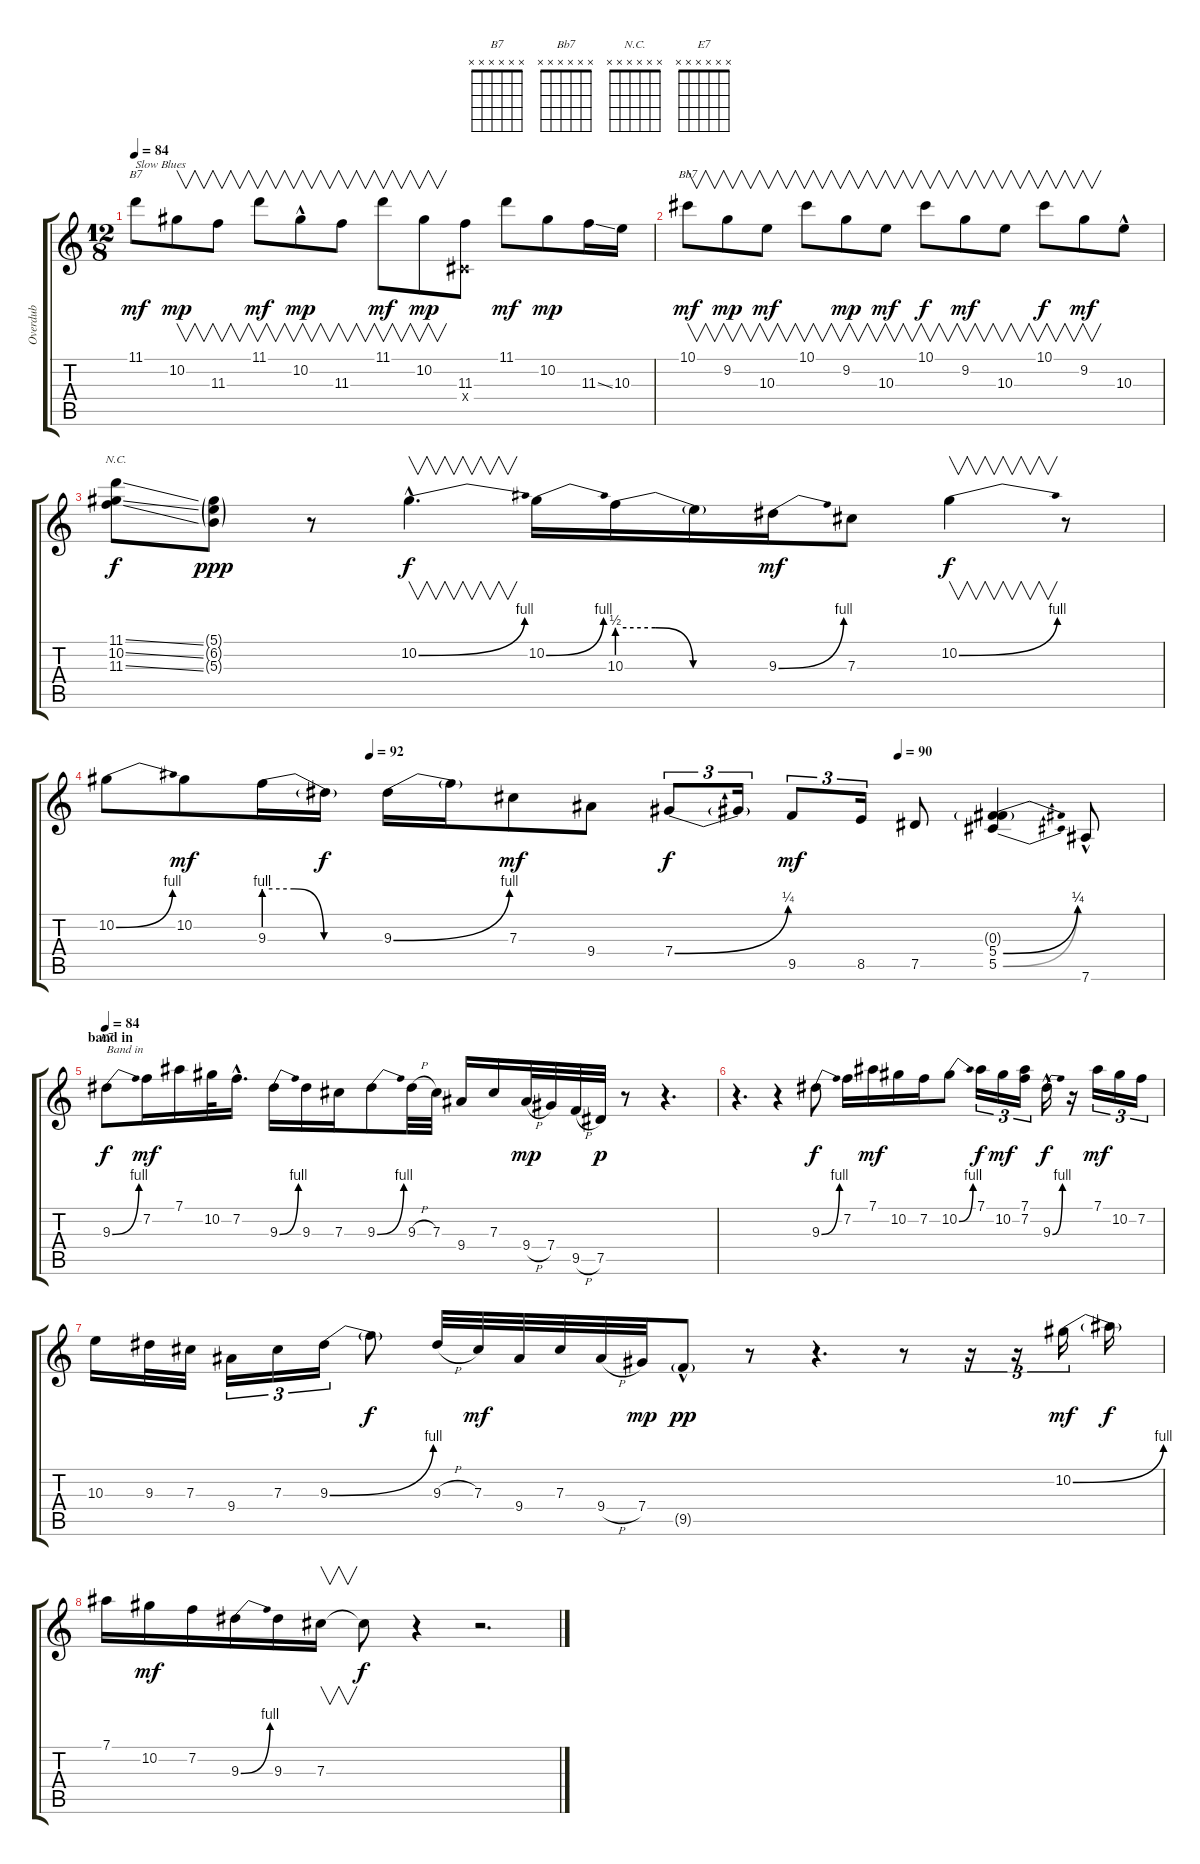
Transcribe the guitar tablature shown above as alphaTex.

\track ("Overdub" "Overdub") {instrument fretlessbass}
\staff {score tabs}
\tuning (Eb4 Bb3 Gb3 Db3 Ab2 Eb2) {hide}
\chord ("B7" x x x x x x) {firstfret 0}
\chord ("Bb7" x x x x x x) {firstfret 0}
\chord ("N.C." x x x x x x) {firstfret 0}
\chord ("E7" x x x x x x) {firstfret 0}
\ts (12 8)
\tempo 84
\tempo 90
\tempo 84
\clef g2
\ks c
11.1.8{ch "B7" txt "Slow Blues" dy mf instrument fretlessbass} 10.2.8{v dy mp} 11.3.8{v} 11.1.8{v dy mf} 10.2{hac}.8{v dy mp} 11.3.8{v} 11.1.8{v dy mf} 10.2.8{v dy mp} (11.3 0.4{x}).8 11.1.8{dy mf} 10.2.8{dy mp} 11.3{ss}.16 10.3.16 |
10.1.8{v ch "Bb7" dy mf} 9.2.8{v dy mp} 10.3.8{v dy mf} 10.1.8{v} 9.2.8{v dy mp} 10.3.8{v dy mf} 10.1.8{v dy f} 9.2.8{v dy mf} 10.3.8{v} 10.1.8{v dy f} 9.2.8{v dy mf} 10.3{hac}.8 |
(11.1{ss} 10.2{ss} 11.3{ss}).8{ch "N.C." dy f} (5.1{g} 6.2{g} 5.3{g}).8{dy ppp} r.8 10.2{be (bend 0 0 60 4) hac}.4{v d dy f} 10.2{be (bend 0 0 60 4)}.16 10.3{be (custom 0 2 15 2 30 0 60 0)}.16 10.3{t}.16 9.3{be (bend 0 0 60 4)}.16{dy mf} 7.3.8 10.2{be (bend 0 0 60 4)}.4{v dy f} r.8 |
\tempo (92 0.25)
\tempo (90 0.75)
10.2{be (bend 0 0 60 4)}.8 10.2.8{dy mf} 9.3{be (custom 0 4 15 4 30 0 60 0)}.16 9.3{t}.16{dy f} 9.3{be (bend 0 0 60 4)}.16 9.3{t}.16 7.3.8{dy mf} 9.4.8 7.4{be (bend 0 0 60 1)}.8{tu (3 2) dy f} 7.4{t}.16{tu (3 2)} 9.5.8{tu (3 2) dy mf} 8.5.16{tu (3 2)} 7.5.8 (0.3{g} 5.4{be (bend 0 0 60 1)} 5.5{be (bend 0 0 60 1)}).4 7.6{hac}.8 |
\section ("" "band in")
\tempo 84
9.3{be (bend 0 0 60 4)}.8{ch "E7" txt "Band in" dy f} 7.2.16{dy mf} 7.1.16 10.2.32 7.2{hac}.16{d} 9.3{be (bend 0 0 60 4)}.16 9.3.16 7.3.16 9.3{be (bend 0 0 60 4)}.8 9.3{h}.32 7.3.32 9.4.16 7.3.16 9.4{h}.32{dy mp} 7.4.32 9.5{h}.32 7.5.32{dy p} r.8 r.4{d} |
r.4{d} r.4 9.3{be (bend 0 0 60 4)}.8{dy f} 7.2.16 7.1.16{dy mf} 10.2.16 7.2.16 10.2{be (bend 0 0 60 4)}.8 7.1.16{tu (3 2) dy f} 10.2.16{tu (3 2) dy mf} (7.1 7.2).16{tu (3 2)} 9.3{be (bend 0 0 60 4) hac}.16{dy f} r.16 7.1.16{tu (3 2) dy mf} 10.2.16{tu (3 2)} 7.2.16{tu (3 2)} |
10.3.16 9.3.32 7.3.32 9.4.16{tu (3 2)} 7.3.16{tu (3 2)} 9.3{be (bend 0 0 60 4)}.16{tu (3 2)} 9.3{t}.8{dy f} 9.3{h}.32 7.3.32{dy mf} 9.4.32 7.3.32 9.4{h}.32 7.4.32{dy mp} 9.5{g hac}.8{dy pp} r.8 r.4{d} r.8 r.16{tu (3 2)} r.16{tu (3 2)} 10.2{be (bend 0 0 60 4)}.16{tu (3 2) dy mf} 10.2{t}.16{dy f} |
7.1.16 10.2.16{dy mf} 7.2.16 9.3{be (bend 0 0 60 4)}.16 9.3.16 7.3.16{v} 7.3{t}.8{dy f} r.4 r.2{d}
